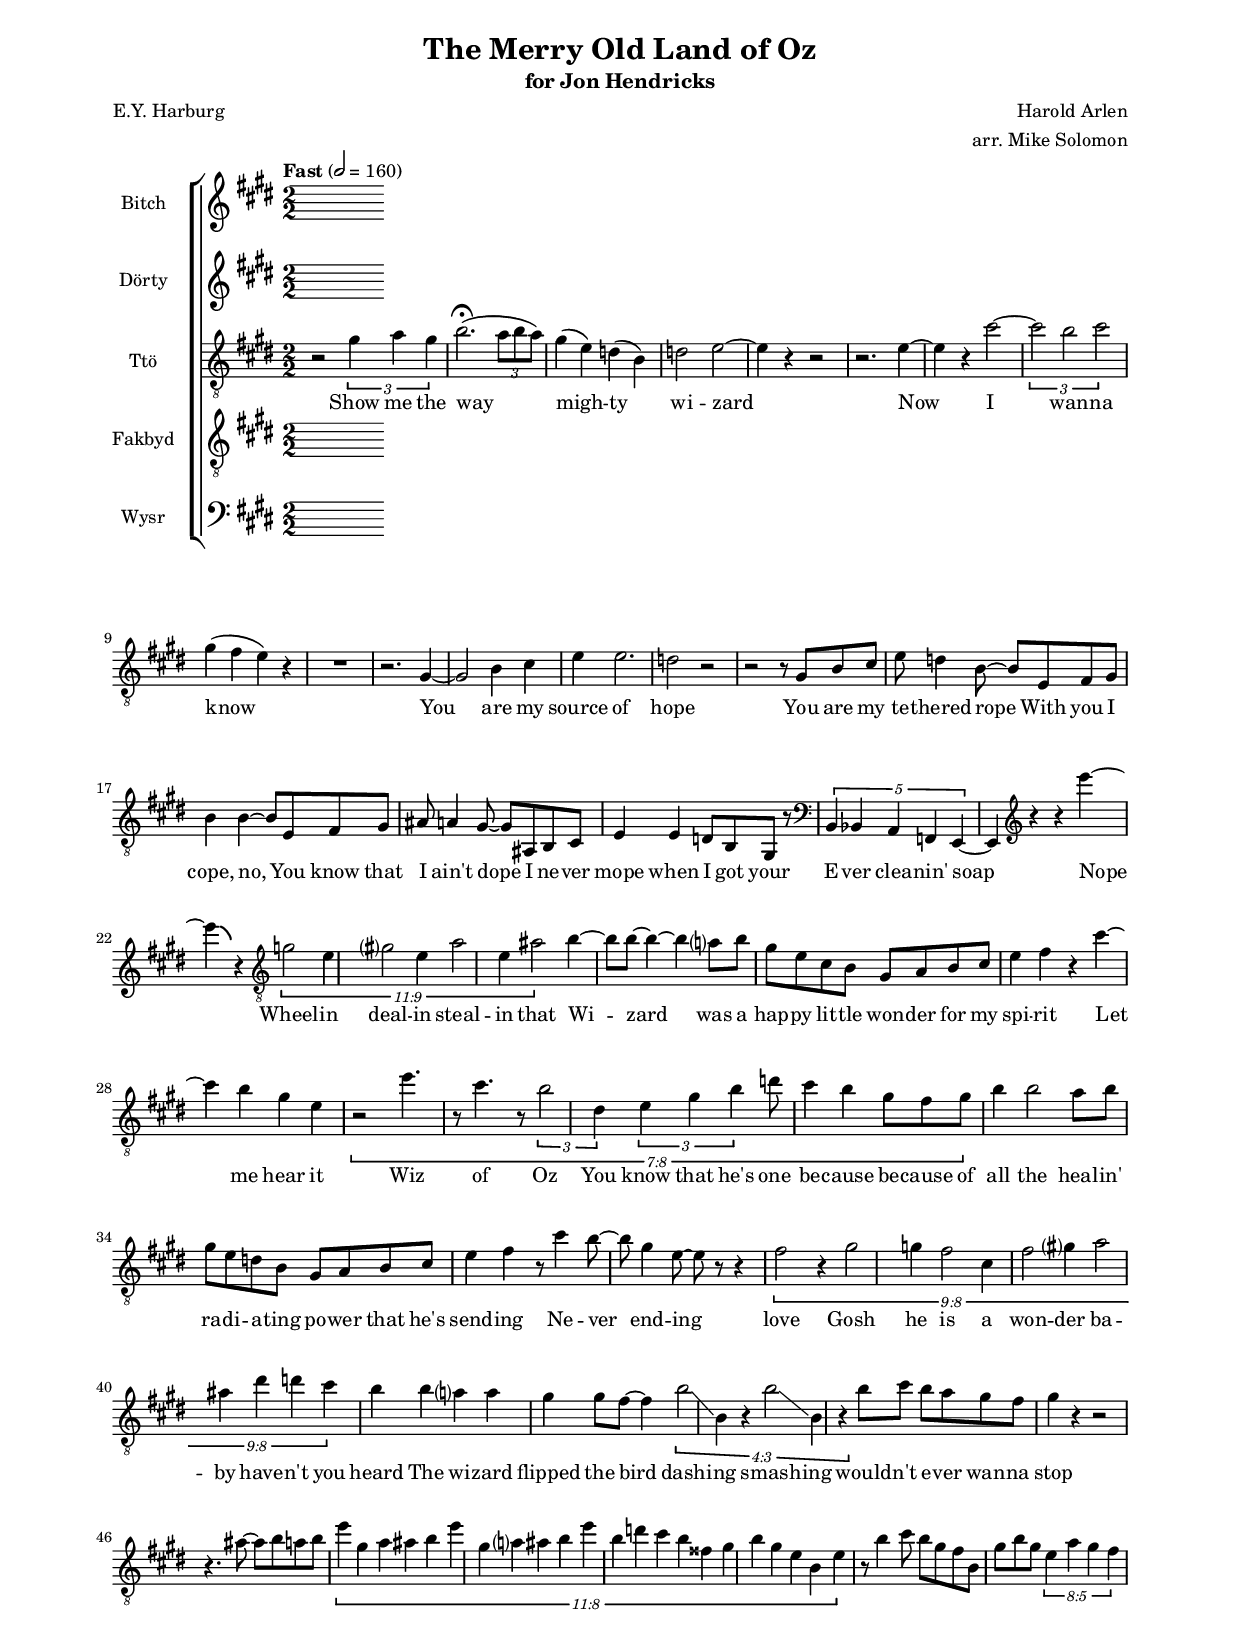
\version "2.17.0"
\include "defs-devel.ly"
\paper {
  footnote-separator-markup = \markup { \column { " "\override #`(span-factor . 1/5) { \draw-hline } }}
  footnote-padding = 5\mm
  top-system-spacing = #'((basic-distance . 1) (minimum-distance . 0) (padding . 1) (stretchability . 40))
  bottom-system-spacing = #'((basic-distance . 1) (minimum-distance . 0) (padding . 1) (stretchability . 50))
  ragged-right = ##f
  left-margin = 0.75\in
  right-margin = 0.75\in
  top-margin = 0.5\in
  bottom-margin = 0.6\in
  ragged-last-bottom = ##f
  %max-systems-per-page = #2
}
maybeStemUp =  { %{\stemUp%} }
maybeStemDown =  { %{\stemDown%} }
maybeStemNeutral = { %{\stemNeutral%} }
#(ly:set-option 'point-and-click #f)
sim = \markup \italic "sim."
MyRed = \Red
MyBlack = \Black
myred = \once \override NoteHead.color = #red
myblack = \revert NoteHead.color
%MyRed = \revert NoteHead.color
%MyBlack = \revert NoteHead.color
%myred = \revert NoteHead.color
%myblack = \revert NoteHead.color

%{
  repeated note
  repeated lick
  digs, scoops, etc
  rests in strange places...
  
%}

\header {
  title = "The Merry Old Land of Oz" %(1)"
  subtitle = \markup { for Jon Hendricks }
  composer = "Harold Arlen"
  poet = "E.Y. Harburg"
  arranger = "arr. Mike Solomon"
}

nothing = {}

marks = {
  \time 2/2
  \tempo "Fast" 2=160
}

prefatoryMatter = {
  \key e \major
  #(set-accidental-style 'modern-cautionary)
}

soprano = \relative c' {
  \prefatoryMatter
}

sopranoWords = \lyricmode {
}

mezzo = \relative c' {
  \prefatoryMatter
}

mezzoWords = \lyricmode {
}

alto = \relative c'' {
  \prefatoryMatter
  \clef "treble_8"
  r2 \times 2/3 { gis4 a gis } |
  b2.^\fermata ( \times 2/3 { a8 b a ) } |
  gis4 ( e ) d ( b ) |
  d2 e ~ |
  e4 r4 r2 |
  r2. e4 ~ |
  e4 r cis'2 ~ |
  \times 2/3 { cis2 b cis }
  gis4 ( fis e ) r |
  R1 |
  r2. gis,4 ~ |
  gis2 b4 cis |
  e4 e2. |
  d2 r2 |
  r2 r8 gis,8 b cis |
  e8 d4 b8 ~ b e, fis gis |
  b4 b ~ b8 e, fis gis |
  ais8 a4 gis8 ~ gis ais, b cis |
  e4 e d8 b gis r |
  \clef "bass"
  \times 4/5 { b4 bes a f e ~ } |
  e
    \clef treble
    r4 r4 e''''4 ~  |
  e-\bendAfter #-3 r
  \clef "treble_8"
  % 3 3 3 2 = 11
  \tupFrac
  \times 9/11 { g,,2 e4 gis2 e4 a2 e4 ais2 }
      b4 ~ |
  b8 b ~ b4 ~ b4 a8 b |
  gis e cis b gis a b cis |
  e4 fis r cis' ~ |
  cis b gis e |
  \tupFrac
  \times 8/7 {
    r2
    e'4. r8
    cis4. r8 
    \times 2/3 { b2 dis,4 }
    \times 2/3 { e gis b }
    d8 cis4 b4
     gis8 fis gis } |
  b4 b2 a8 b |
  gis e d b gis a b cis |
  e4 fis r8 cis'4 b8 ~ |
  b gis4 e8 ~ e r r4 |
  %fis
  %fis2 r4 ^2 _4 ^2 _4 ^2 _4 ^2 _4 &4 &4 &4 where & is chromatic descent to target
  % just thinking...
  % no he is a won -- der ba -- by have -- n't you heard
  % 16
  \tupFrac
  \times 8/9 { fis2 r4 gis2 g4 fis2 cis4 fis2 gis4 a2 ais4 dis4 d cis } |
  % and then why not...gumshoe!
  % b4 b a a gis gis8 fis ~ fis b4 \glissando b, b' \glissando b, b' \glissando b, b'8 cis b a gis fis e
  % but above, only do two slides, slower and can have complete bottom, so 2 in the space of three...
  % in theory shouldn't have too much of the slow jerky stuff - need to field test
  b4 b a a |
  gis gis8 fis ~ fis4 \tupFrac \times 3/4 { b2 \glissando
      b,4 r b'2 \glissando b,4 r } b'8 cis b a gis fis |
  gis4 r r2 |
  r4. ais8 ~ ais b a b |
  \tupFrac
  \times 8/11 { e4 gis, a ais b %{%} e gis, a ais b %{%} e b d cis b fisis %{%} gis b gis e b e } |
  r8 b'4 cis8 b gis fis b, |
  gis'8 b gis \tupFrac \times 5/8 { e4 a gis fis } |
}

altoWords = \lyricmode {
  Show me the way
  migh -- ty wi -- zard
  Now I wan -- na know
  You are my source of hope
  You are my te -- thered rope
  With you I cope, no, 
  You know that I ain't dope
  I ne -- ver mope when I got your
  E -- ver clea -- nin' soap
  Nope
  Wheel -- in deal -- in steal -- in that
  % b b
  Wi -- zard was a hap -- py lit -- tle won -- der for my spi -- rit
  % cis b gis e
  Let me hear it
  % out of time
  Wiz of Oz
  You know that he's one be -- cause
  be -- cause of all the heal -- in' ra -- di -- a -- ting po -- wer that he's send -- ing
  Ne -- ver end -- ing %{ love = arrival %} love
  Gosh he is a won -- der ba -- by have -- n't you heard
  The wi -- zard flipped the bird dash -- ing smash -- ing
  would -- n't e -- ver wan -- na stop
}

tenor = \relative c' {
  \prefatoryMatter
  \clef "treble_8"
}

tenorWords = \lyricmode {
}

bass = \relative c, {
  \prefatoryMatter
  \clef "bass"
}

bassWords = \lyricmode {
}

%%% SCORE
#(set-global-staff-size 16)

\score {
  \new ChoirStaff <<
    %\new DrumStaff \drummode { \repeat unfold 32 { r4 hhc r4 hhc } }
    \new Staff \with { instrumentName = #"Bitch" %shortInstrumentName = #"M."
} <<
      \new Voice = "soprano" { << { \numericTimeSignature
        \soprano
      } {
        \marks
      } {
        \nothing
      }>> }
      \new Lyrics \lyricsto "soprano" {
        \sopranoWords
      }
    >>
    \new Staff \with { instrumentName = #"Dörty" %shortInstrumentName = #"E."
} <<
      \new Voice = "mezzo" { << { \numericTimeSignature
        \mezzo
      } {
        \nothing
      } >> }
      \new Lyrics \lyricsto "mezzo" {
        \mezzoWords
      }
    >>
    \new Staff \with { instrumentName = #"Ttö" %shortInstrumentName = #"Mk."
} <<
      \new Voice = "alto" { << { \numericTimeSignature
        \alto
      } {
        \nothing
      } >> }
      \new Lyrics \lyricsto "alto" {
        \altoWords
      }
    >>
    \new Staff \with { instrumentName = #"Fakbyd" %shortInstrumentName = #"R."
} <<
      \new Voice = "tenor" { << { \numericTimeSignature
        \tenor
      } {
        \nothing
      } >> }
      \new Lyrics \lyricsto "tenor" {
        \tenorWords
      }
    >>
    \new Staff = "realBass" \with { instrumentName = #"Wysr" %shortInstrumentName = #"P." %\markup { \concat { E \super u . } }
} <<
      \new Voice = "bass" { << { \numericTimeSignature
        \bass
      } {
        \nothing
      } >> }
      \new Lyrics \lyricsto "bass" {
        \bassWords
      }
    >>
  >>
  \layout {
    \context {
      \Voice
      \override TextScript #'layer = #6
      \override NoteHead #'layer = #7
      \override Glissando #'breakable = ##t
      \override TupletNumber #'breakable = ##t
      \override TupletBracket #'breakable = ##t
      \remove "Forbid_line_break_engraver"
    }
    \context {
      \Staff
      \consists "Metronome_mark_engraver"
      \override TimeSignature #'style = #'numbered
      \override StaffSymbol #'layer = #4
      \override TimeSignature #'layer = #3
      \override TimeSignature #'whiteout = ##t
    }
    \context {
      \Lyrics
      %\override LyricText #'whiteout = ##t
      \override LyricText #'layer = #6
    }
    \context {
      \Score
      \remove "Metronome_mark_engraver"
      \override NonMusicalPaperColumn #'allow-loose-spacing = ##f
    }
  }
}

%{
%%% piano redux
#(set-global-staff-size 20)

\score {
  \new PianoStaff <<
    \new Staff <<
      \new Voice = "1" { \voiceOne << \soprano \marks >> }
      \new Voice = "2" { \voiceTwo \mezzo }
      \new Voice = "3" { \voiceThree \alto }
    >>
    \new Staff <<
      \new Voice = "4" { \voiceOne \tenor }
      \new Voice = "5" { \voiceTwo \bass }
    >>
  >>
  \layout {
    \context {
      \Voice
      \override TextScript #'layer = #6
      \override NoteHead #'layer = #7
      \override Glissando #'breakable = ##t
      \override TupletNumber #'breakable = ##t
      \override TupletBracket #'breakable = ##t
      \remove "Forbid_line_break_engraver"
    }
    \context {
      \Staff
      \consists "Metronome_mark_engraver"
      \override TimeSignature #'style = #'numbered
      \override StaffSymbol #'layer = #4
      \override TimeSignature #'layer = #3
      \override TimeSignature #'whiteout = ##t
    }
    \context {
      \Lyrics
      %\override LyricText #'whiteout = ##t
      \override LyricText #'layer = #6
    }
    \context {
      \Score
      \remove "Metronome_mark_engraver"
      \override NonMusicalPaperColumn #'allow-loose-spacing = ##f
    }
  }
}
%}
%%% MIDI

\score {
  \transpose c c \new ChoirStaff <<
    \new DrumStaff \drummode { \repeat unfold 32 { r4 hhc r4 hhc } }
    \new Staff \with { midiInstrument = #"alto sax" instrumentName = #"Bitch" %shortInstrumentName = #"M."
} <<
      \new Voice = "soprano" { << { \numericTimeSignature
        \soprano
      } {
        \marks
      } >> }
      \new Lyrics \lyricsto "soprano" {
        \sopranoWords
      }
    >>
    \new Staff \with { midiInstrument = #"trumpet" instrumentName = #"Dörty" %shortInstrumentName = #"E."
} <<
      \new Voice = "mezzo" { \numericTimeSignature
        \mezzo
      }
      \new Lyrics \lyricsto "mezzo" {
        \mezzoWords
      }
    >>
    \new Staff \with { midiInstrument = #"tenor sax" instrumentName = #"Ttö" %shortInstrumentName = #"Mk."
} <<
      \new Voice = "alto" { \numericTimeSignature
        \alto
      }
      \new Lyrics \lyricsto "alto" {
        \altoWords
      }
    >>
    \new Staff \with { midiInstrument = #"baritone sax" instrumentName = #"Fakbyd" %shortInstrumentName = #"R."
} <<
      \new Voice = "tenor" { \numericTimeSignature
        \tenor
      }
      \new Lyrics \lyricsto "tenor" {
        \tenorWords
      }
    >>
    \new Staff \with { midiInstrument = #"electric bass (finger)" instrumentName = #"Wysr" %shortInstrumentName = #"P." %\markup { \concat { E \super u . } }
} <<
      \new Voice = "bass" { \numericTimeSignature
        \bass
      }
      \new Lyrics \lyricsto "bass" {
        \bassWords
      }
    >>
  >>
  \midi {}
}
